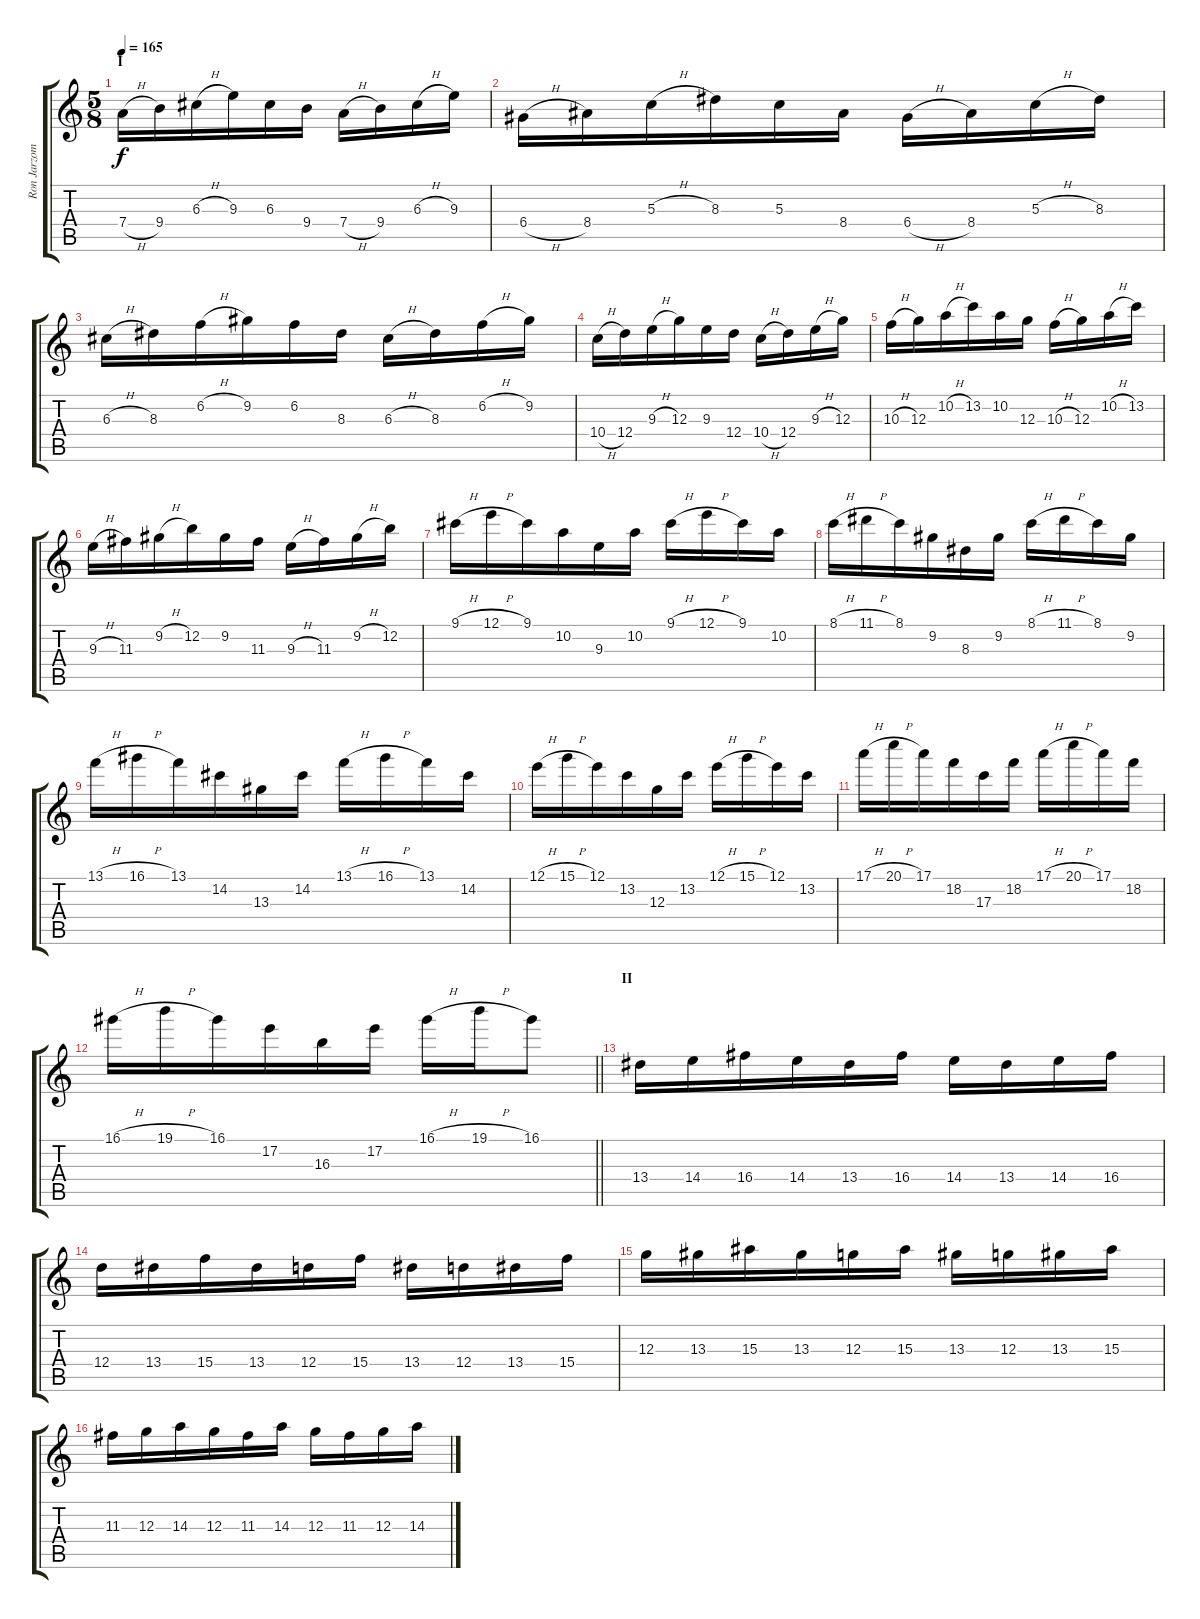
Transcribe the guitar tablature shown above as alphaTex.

\track ("Ron Jarzombek" "Ron Jarzom") {instrument distortionguitar}
\staff {score tabs}
\tuning (E4 B3 G3 D3 A2 E2) {hide}
\ts (5 8)
\section ("" "I")
\tempo 165
\clef g2
\ks c
7.4{h}.16{dy f instrument distortionguitar} 9.4.16 6.3{h}.16 9.3.16 6.3.16 9.4.16 7.4{h}.16 9.4.16 6.3{h}.16 9.3.16 |
6.4{h}.16 8.4.16 5.3{h}.16 8.3.16 5.3.16 8.4.16 6.4{h}.16 8.4.16 5.3{h}.16 8.3.16 |
6.3{h}.16 8.3.16 6.2{h}.16 9.2.16 6.2.16 8.3.16 6.3{h}.16 8.3.16 6.2{h}.16 9.2.16 |
10.4{h}.16 12.4.16 9.3{h}.16 12.3.16 9.3.16 12.4.16 10.4{h}.16 12.4.16 9.3{h}.16 12.3.16 |
10.3{h}.16 12.3.16 10.2{h}.16 13.2.16 10.2.16 12.3.16 10.3{h}.16 12.3.16 10.2{h}.16 13.2.16 |
9.3{h}.16 11.3.16 9.2{h}.16 12.2.16 9.2.16 11.3.16 9.3{h}.16 11.3.16 9.2{h}.16 12.2.16 |
9.1{h}.16 12.1{h}.16 9.1.16 10.2.16 9.3.16 10.2.16 9.1{h}.16 12.1{h}.16 9.1.16 10.2.16 |
8.1{h}.16 11.1{h}.16 8.1.16 9.2.16 8.3.16 9.2.16 8.1{h}.16 11.1{h}.16 8.1.16 9.2.16 |
13.1{h}.16 16.1{h}.16 13.1.16 14.2.16 13.3.16 14.2.16 13.1{h}.16 16.1{h}.16 13.1.16 14.2.16 |
12.1{h}.16 15.1{h}.16 12.1.16 13.2.16 12.3.16 13.2.16 12.1{h}.16 15.1{h}.16 12.1.16 13.2.16 |
17.1{h}.16 20.1{h}.16 17.1.16 18.2.16 17.3.16 18.2.16 17.1{h}.16 20.1{h}.16 17.1.16 18.2.16 |
\barLineRight lightlight
16.1{h}.16 19.1{h}.16 16.1.16 17.2.16 16.3.16 17.2.16 16.1{h}.16 19.1{h}.16 16.1.8 |
\section ("" "II")
13.4.16{volume 12 balance 16} 14.4.16 16.4.16 14.4.16 13.4.16 16.4.16 14.4.16 13.4.16 14.4.16 16.4.16 |
12.4.16 13.4.16 15.4.16 13.4.16 12.4.16 15.4.16 13.4.16 12.4.16 13.4.16 15.4.16 |
12.3.16 13.3.16 15.3.16 13.3.16 12.3.16 15.3.16 13.3.16 12.3.16 13.3.16 15.3.16 |
11.3.16 12.3.16 14.3.16 12.3.16 11.3.16 14.3.16 12.3.16 11.3.16 12.3.16 14.3.16
